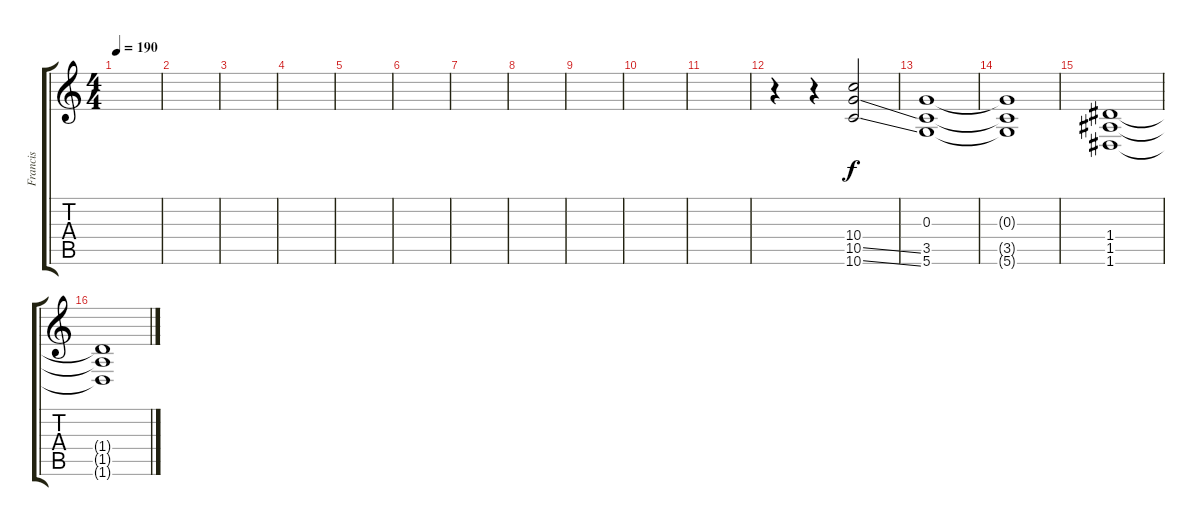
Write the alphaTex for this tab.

\track ("Francis" "Francis") {instrument distortionguitar}
\staff {score tabs}
\tuning (E4 B3 G3 D3 A2 D2) {hide}
\ts (4 4)
\tempo 190
\clef g2
\ks c
|
|
|
|
|
|
|
|
|
|
|
r.4 r.4 (10.4 10.5{ss} 10.6{ss}).2 |
(0.3 3.5 5.6).1 |
(0.3{t} 3.5{t} 5.6{t}).1 |
(1.4 1.5 1.6).1 |
(1.4{t} 1.5{t} 1.6{t}).1
